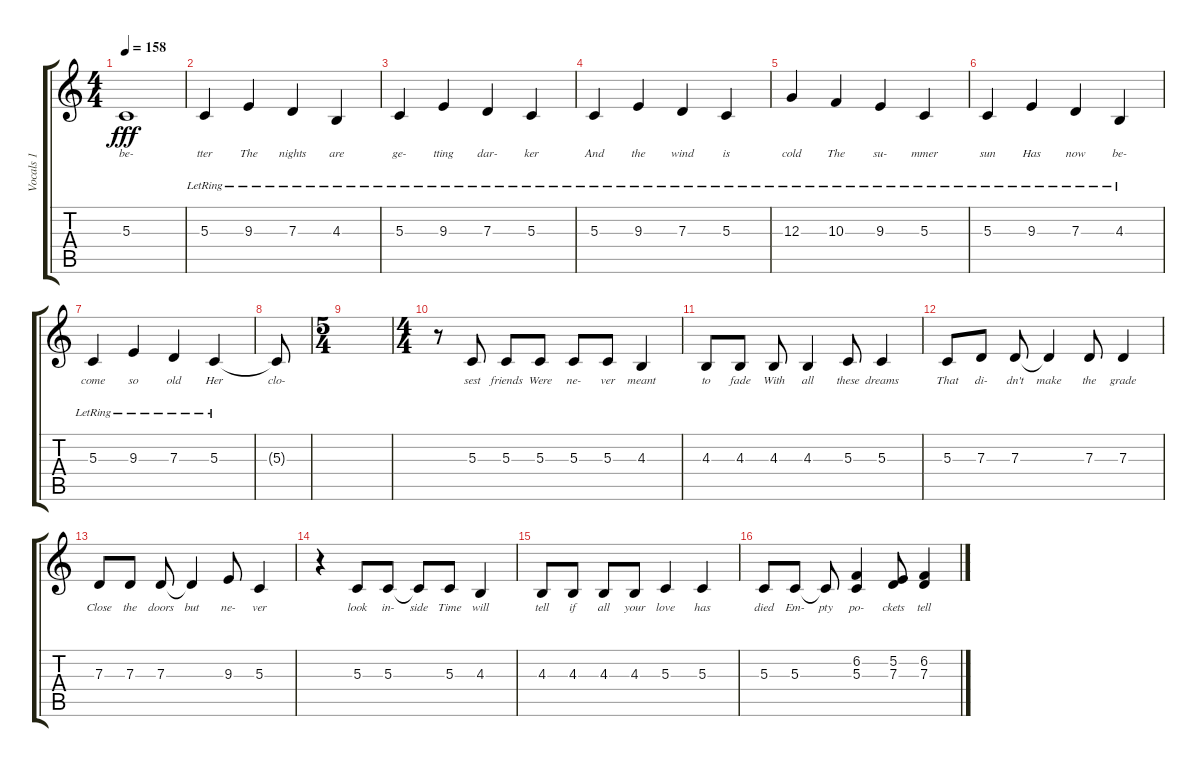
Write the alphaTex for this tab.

\track ("Vocals 1" "Vocals 1") {instrument tenorsax}
\staff {score tabs}
\tuning (E4 B3 G3 D3 A2 E2) {hide}
\ts (4 4)
\tempo 158
\clef g2
\ks c
5.3{t}.1{lyrics (0 "be-") lyrics (1 "") lyrics (2 "") lyrics (3 "") lyrics (4 "") dy fff} |
5.3{lr}.4{lyrics (0 "tter") lyrics (1 "") lyrics (2 "") lyrics (3 "") lyrics (4 "")} 9.3{lr}.4{lyrics (0 "The") lyrics (1 "") lyrics (2 "") lyrics (3 "") lyrics (4 "")} 7.3{lr}.4{lyrics (0 "nights") lyrics (1 "") lyrics (2 "") lyrics (3 "") lyrics (4 "")} 4.3{lr}.4{lyrics (0 "are") lyrics (1 "") lyrics (2 "") lyrics (3 "") lyrics (4 "")} |
5.3{lr}.4{lyrics (0 "ge-") lyrics (1 "") lyrics (2 "") lyrics (3 "") lyrics (4 "")} 9.3{lr}.4{lyrics (0 "tting") lyrics (1 "") lyrics (2 "") lyrics (3 "") lyrics (4 "")} 7.3{lr}.4{lyrics (0 "dar-") lyrics (1 "") lyrics (2 "") lyrics (3 "") lyrics (4 "")} 5.3{lr}.4{lyrics (0 "ker") lyrics (1 "") lyrics (2 "") lyrics (3 "") lyrics (4 "")} |
5.3{lr}.4{lyrics (0 "And") lyrics (1 "") lyrics (2 "") lyrics (3 "") lyrics (4 "")} 9.3{lr}.4{lyrics (0 "the") lyrics (1 "") lyrics (2 "") lyrics (3 "") lyrics (4 "")} 7.3{lr}.4{lyrics (0 "wind") lyrics (1 "") lyrics (2 "") lyrics (3 "") lyrics (4 "")} 5.3{lr}.4{lyrics (0 "is") lyrics (1 "") lyrics (2 "") lyrics (3 "") lyrics (4 "")} |
12.3{lr}.4{lyrics (0 "cold") lyrics (1 "") lyrics (2 "") lyrics (3 "") lyrics (4 "")} 10.3{lr}.4{lyrics (0 "The") lyrics (1 "") lyrics (2 "") lyrics (3 "") lyrics (4 "")} 9.3{lr}.4{lyrics (0 "su-") lyrics (1 "") lyrics (2 "") lyrics (3 "") lyrics (4 "")} 5.3{lr}.4{lyrics (0 "mmer") lyrics (1 "") lyrics (2 "") lyrics (3 "") lyrics (4 "")} |
5.3{lr}.4{lyrics (0 "sun") lyrics (1 "") lyrics (2 "") lyrics (3 "") lyrics (4 "")} 9.3{lr}.4{lyrics (0 "Has") lyrics (1 "") lyrics (2 "") lyrics (3 "") lyrics (4 "")} 7.3{lr}.4{lyrics (0 "now") lyrics (1 "") lyrics (2 "") lyrics (3 "") lyrics (4 "")} 4.3{lr}.4{lyrics (0 "be-") lyrics (1 "") lyrics (2 "") lyrics (3 "") lyrics (4 "")} |
5.3{lr}.4{lyrics (0 "come") lyrics (1 "") lyrics (2 "") lyrics (3 "") lyrics (4 "")} 9.3{lr}.4{lyrics (0 "so") lyrics (1 "") lyrics (2 "") lyrics (3 "") lyrics (4 "")} 7.3{lr}.4{lyrics (0 "old") lyrics (1 "") lyrics (2 "") lyrics (3 "") lyrics (4 "")} 5.3{lr}.4{lyrics (0 "Her") lyrics (1 "") lyrics (2 "") lyrics (3 "") lyrics (4 "")} |
5.3{t}.8{lyrics (0 "clo-") lyrics (1 "") lyrics (2 "") lyrics (3 "") lyrics (4 "")} |
\ts (5 4)
|
\ts (4 4)
r.8 5.3.8{lyrics (0 "sest") lyrics (1 "") lyrics (2 "") lyrics (3 "") lyrics (4 "")} 5.3.8{lyrics (0 "friends") lyrics (1 "") lyrics (2 "") lyrics (3 "") lyrics (4 "")} 5.3.8{lyrics (0 "Were") lyrics (1 "") lyrics (2 "") lyrics (3 "") lyrics (4 "")} 5.3.8{lyrics (0 "ne-") lyrics (1 "") lyrics (2 "") lyrics (3 "") lyrics (4 "")} 5.3.8{lyrics (0 "ver") lyrics (1 "") lyrics (2 "") lyrics (3 "") lyrics (4 "")} 4.3.4{lyrics (0 "meant") lyrics (1 "") lyrics (2 "") lyrics (3 "") lyrics (4 "")} |
4.3.8{lyrics (0 "to") lyrics (1 "") lyrics (2 "") lyrics (3 "") lyrics (4 "")} 4.3.8{lyrics (0 "fade") lyrics (1 "") lyrics (2 "") lyrics (3 "") lyrics (4 "")} 4.3.8{lyrics (0 "With") lyrics (1 "") lyrics (2 "") lyrics (3 "") lyrics (4 "")} 4.3.4{lyrics (0 "all") lyrics (1 "") lyrics (2 "") lyrics (3 "") lyrics (4 "")} 5.3.8{lyrics (0 "these") lyrics (1 "") lyrics (2 "") lyrics (3 "") lyrics (4 "")} 5.3.4{lyrics (0 "dreams") lyrics (1 "") lyrics (2 "") lyrics (3 "") lyrics (4 "")} |
5.3.8{lyrics (0 "That") lyrics (1 "") lyrics (2 "") lyrics (3 "") lyrics (4 "")} 7.3.8{lyrics (0 "di-") lyrics (1 "") lyrics (2 "") lyrics (3 "") lyrics (4 "")} 7.3.8{lyrics (0 "dn't") lyrics (1 "") lyrics (2 "") lyrics (3 "") lyrics (4 "")} 7.3{t}.4{lyrics (0 "make") lyrics (1 "") lyrics (2 "") lyrics (3 "") lyrics (4 "")} 7.3.8{lyrics (0 "the") lyrics (1 "") lyrics (2 "") lyrics (3 "") lyrics (4 "")} 7.3.4{lyrics (0 "grade") lyrics (1 "") lyrics (2 "") lyrics (3 "") lyrics (4 "")} |
7.3.8{lyrics (0 "Close") lyrics (1 "") lyrics (2 "") lyrics (3 "") lyrics (4 "")} 7.3.8{lyrics (0 "the") lyrics (1 "") lyrics (2 "") lyrics (3 "") lyrics (4 "")} 7.3.8{lyrics (0 "doors") lyrics (1 "") lyrics (2 "") lyrics (3 "") lyrics (4 "")} 7.3{t}.4{lyrics (0 "but") lyrics (1 "") lyrics (2 "") lyrics (3 "") lyrics (4 "")} 9.3.8{lyrics (0 "ne-") lyrics (1 "") lyrics (2 "") lyrics (3 "") lyrics (4 "")} 5.3.4{lyrics (0 "ver") lyrics (1 "") lyrics (2 "") lyrics (3 "") lyrics (4 "")} |
r.4 5.3.8{lyrics (0 "look") lyrics (1 "") lyrics (2 "") lyrics (3 "") lyrics (4 "")} 5.3.8{lyrics (0 "in-") lyrics (1 "") lyrics (2 "") lyrics (3 "") lyrics (4 "")} 5.3{t}.8{lyrics (0 "side") lyrics (1 "") lyrics (2 "") lyrics (3 "") lyrics (4 "")} 5.3.8{lyrics (0 "Time") lyrics (1 "") lyrics (2 "") lyrics (3 "") lyrics (4 "")} 4.3.4{lyrics (0 "will") lyrics (1 "") lyrics (2 "") lyrics (3 "") lyrics (4 "")} |
4.3.8{lyrics (0 "tell") lyrics (1 "") lyrics (2 "") lyrics (3 "") lyrics (4 "")} 4.3.8{lyrics (0 "if") lyrics (1 "") lyrics (2 "") lyrics (3 "") lyrics (4 "")} 4.3.8{lyrics (0 "all") lyrics (1 "") lyrics (2 "") lyrics (3 "") lyrics (4 "")} 4.3.8{lyrics (0 "your") lyrics (1 "") lyrics (2 "") lyrics (3 "") lyrics (4 "")} 5.3.4{lyrics (0 "love") lyrics (1 "") lyrics (2 "") lyrics (3 "") lyrics (4 "")} 5.3.4{lyrics (0 "has") lyrics (1 "") lyrics (2 "") lyrics (3 "") lyrics (4 "")} |
5.3.8{lyrics (0 "died") lyrics (1 "") lyrics (2 "") lyrics (3 "") lyrics (4 "")} 5.3.8{lyrics (0 "Em-") lyrics (1 "") lyrics (2 "") lyrics (3 "") lyrics (4 "")} 5.3{t}.8{lyrics (0 "pty") lyrics (1 "") lyrics (2 "") lyrics (3 "") lyrics (4 "")} (6.2 5.3).4{lyrics (0 "po-") lyrics (1 "") lyrics (2 "") lyrics (3 "") lyrics (4 "")} (5.2 7.3).8{lyrics (0 "ckets") lyrics (1 "") lyrics (2 "") lyrics (3 "") lyrics (4 "")} (6.2 7.3).4{lyrics (0 "tell") lyrics (1 "") lyrics (2 "") lyrics (3 "") lyrics (4 "")}
